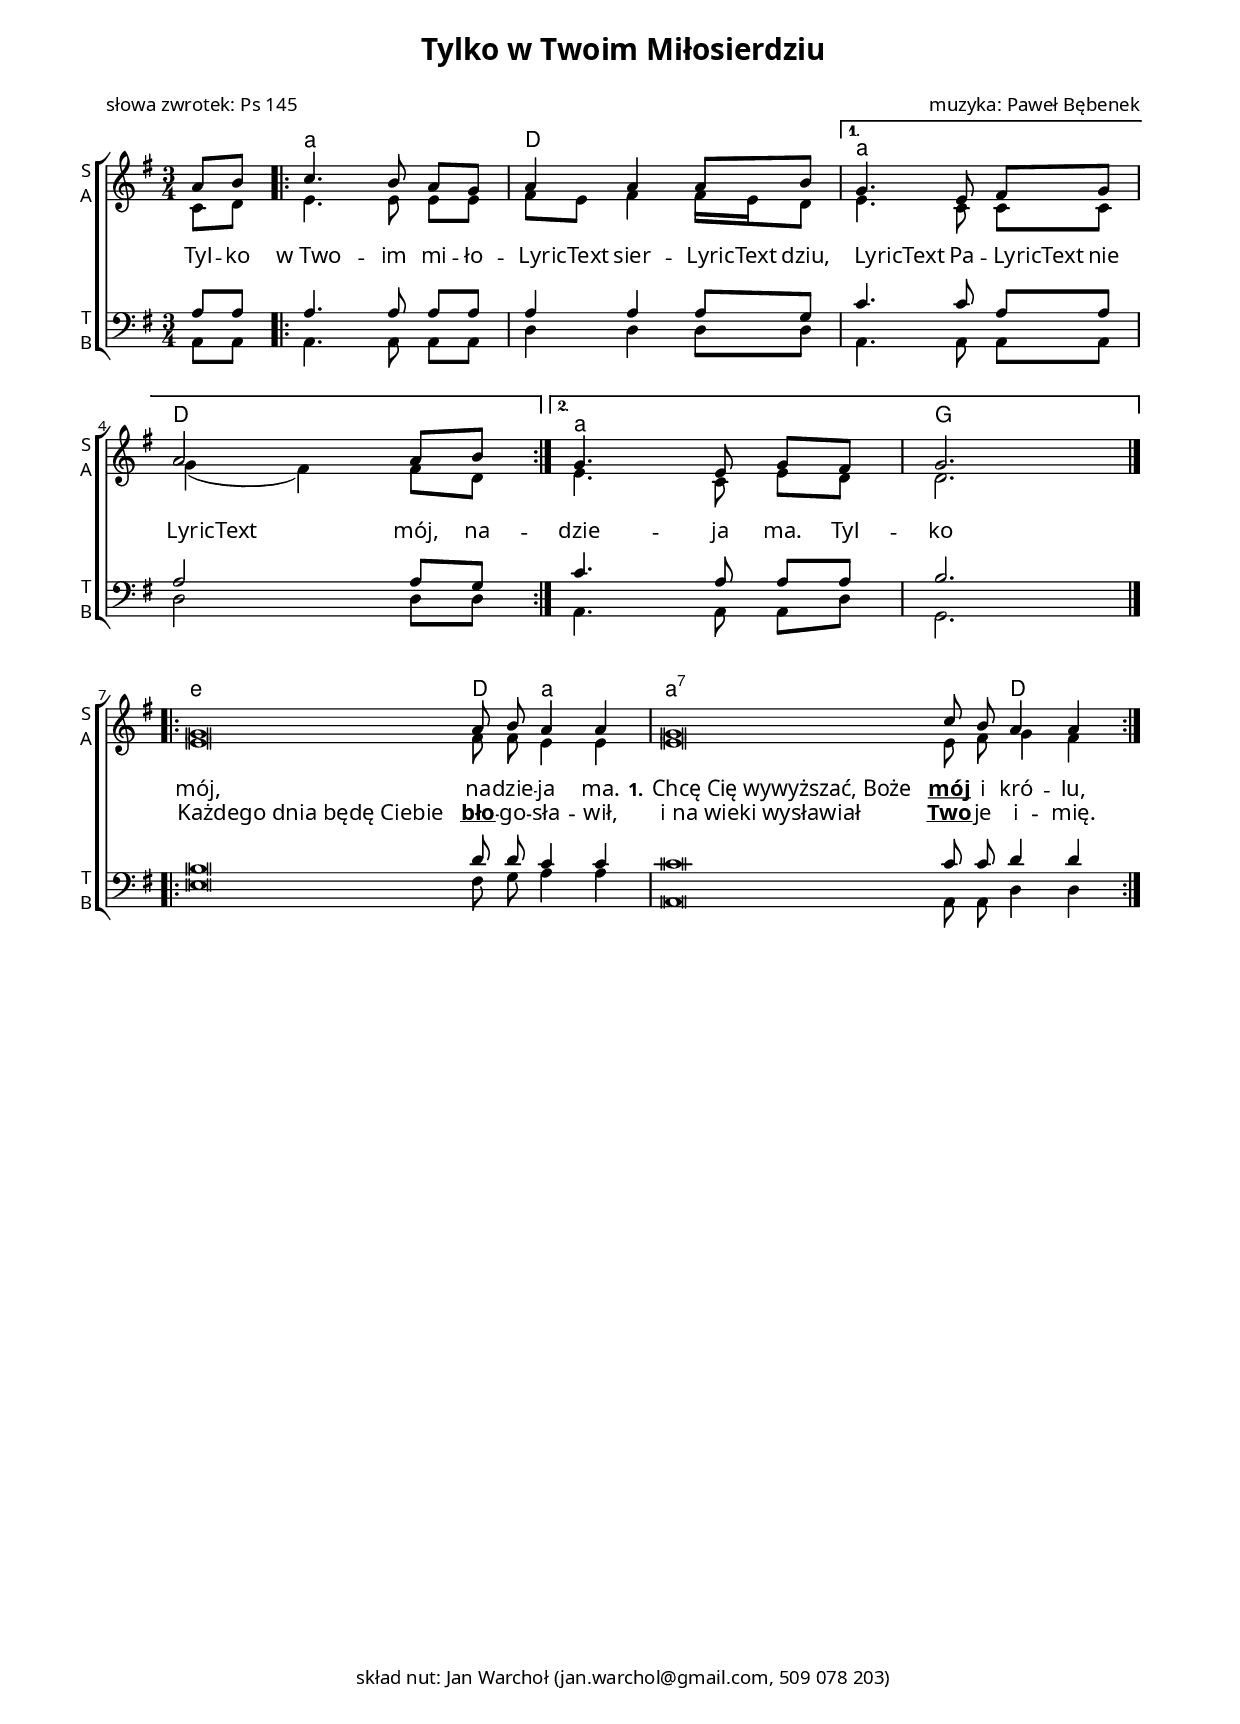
\version "2.17.16"
#(set-global-staff-size 16.3)

\header	{
  title = \markup \column { "Tylko w Twoim Miłosierdziu" " " }
  poet = "słowa zwrotek: Ps 145"
  composer = "muzyka: Paweł Bębenek"
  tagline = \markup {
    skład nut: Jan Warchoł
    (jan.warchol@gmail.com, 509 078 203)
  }
}

\defineBarLine "finrep" #'("|." ".|:" "")

\paper {
  #(define fonts
     (make-pango-font-tree "Minion Pro"
       "Nimbus Sans"
       "Luxi Mono"
       (/ staff-height pt 20)))
  top-margin = 10 \mm
  left-margin = 18 \mm
  right-margin = 17 \mm
  markup-system-spacing #'basic-distance = #15
  system-system-spacing #'basic-distance = #15
}
%--------------------------------MELODY--------------------------------
sopranomelody = \relative f' {
  \key g \major
  \time 3/4
  \partial 4
  a8 b
  \repeat volta 2 {
    c4. b8 a g
    a4 a a8 b
  }
  \alternative {
    {
      g4. e8 fis g
      a2 a8 b
    }
    {
      g4. e8 g fis
      g2.
    }
  }
  \bar "finrep"
  \break
  \repeat volta 2 {
    \cadenzaOn
    g\breve a8 b a4 a
    \bar "|"
    g\breve c8 b a4 a
    \cadenzaOff
  }
}
altomelody = \relative f' {
  \key g \major
  \time 3/4
  \partial 4
  c8 d
  \repeat volta 2 {
    e4. e8 e e
    fis8 e fis4 fis16 e d8
  }
  \alternative {
    {
      e4. c8 c c
      g'4( fis) fis8 d
    }
    {
      e4. c8 e d
      d2.
    }
  }
  \bar "finrep"
  \break
  \repeat volta 2 {
    \cadenzaOn
    e\breve fis8 fis e4 e
    \bar "|"
    e\breve e8 fis g4 fis
    \cadenzaOff
  }
}
tenormelody = \relative f {
  \key g \major
  \time 3/4
  \partial 4
  a8 a
  \repeat volta 2 {
    a4. a8 a a
    a4 a a8 g
  }
  \alternative {
    {
      c4. c8 a a
      a2 a8 g
    }
    {
      c4. a8 a a
      b2.
    }
  }
  \bar "finrep"
  \break
  \repeat volta 2 {
    \cadenzaOn
    b\breve d8 d c4 c
    \bar "|"
    c\breve c8 c d4 d
    \cadenzaOff
  }
}
bassmelody = \relative f {
  \key g \major
  \time 3/4
  \partial 4
  a,8 a
  \repeat volta 2 {
    a4. a8 a a
    d4 d d8 d
  }
  \alternative {
    {
      a4. a8 a a
      d2 d8 d
    }
    {
      a4. a8 a d
      g,2.
    }
  }
  \bar "finrep"
  \break
  \repeat volta 2 {
    \cadenzaOn
    e'\breve fis8 g a4 a
    \bar "|"
    a,\breve a8 a d4 d
    \cadenzaOff
  }
}
akordy = \chordmode {
  \set chordNameLowercaseMinor = ##t
  s4
  a2.:m d
  \once \override ChordName #'Y-offset = #-1
  a:m d
  \once \override ChordName #'Y-offset = #-1
  a:m g
  \cadenzaOn
  e\breve:m d4 a2:m
  a\breve:m7 s4 d2
  \cadenzaOff
}
%--------------------------------LYRICS--------------------------------
bolden = {
  \once \override LyricText #'font-name = #"Minion Pro Bold"
}

text = \lyricmode {
  Tyl -- ko w_Two -- im mi -- ło -- \tweak #'X-offset #-0.8 LyricText sier --
  \tweak #'X-offset #-1 LyricText dziu,
  \tweak #'X-offset #-0.3 LyricText Pa --
  \tweak #'X-offset #-0.4 LyricText nie
  \tweak #'X-offset #-0.8 LyricText mój,
  na -- dzie -- ja ma. Tyl -- ko
  mój, na -- dzie -- ja ma.
  \set stanza = "1."
  \once \override LyricSpace #'minimum-distance = #2
  \tweak #'X-offset #-1.5 \markup \scale #'(0.97 . 1) "Chcę Cię wywyższać, Boże"
  \bolden \markup \underline mój i kró -- lu,
  \once \override LyricSpace #'minimum-distance = #2
  \tweak #'X-offset #-0.5 \markup \scale #'(0.95 . 1) "i błogosławić imię Twe na zawsze"
  \bolden \markup \underline i na wie -- ki.
}
secondverse = \lyricmode {
  \repeat unfold 22 \skip4
  \once \override LyricSpace #'minimum-distance = #2
  \tweak #'X-offset #-1.5 "Każdego dnia będę Ciebie"
  \bolden \markup \underline bło -- go -- sła -- wił,
  \tweak #'X-offset #-0.5 "i na wieki wysławiał"
  \bolden \markup \underline Two -- je i -- mię.
}
%--------------------------------ALL-FILE VARIABLE--------------------------------

\score {
  \new ChoirStaff <<
    \new ChordNames { \germanChords \akordy }
    \new Staff = women \with {
      instrumentName = \markup \center-column { S A }
      shortInstrumentName = \markup \center-column { S A }
    } <<
      \clef treble
      \new Voice = soprano {
        \voiceOne
        \sopranomelody
      }
      \new Voice = alto {
        \voiceTwo
        \altomelody
      }
    >>
    \new Lyrics = sopranolyrics \with {
      \override VerticalAxisGroup #'staff-affinity = #CENTER
      \override VerticalAxisGroup #'nonstaff-relatedstaff-spacing #'padding = #1.7
    }
    \lyricsto soprano \text
    \new Lyrics = sopranolyrics \with {
    }
    \lyricsto soprano \secondverse

    \new Staff = men \with {
      instrumentName = \markup \center-column { T B }
      shortInstrumentName = \markup \center-column { T B }
    } <<
      \clef bass
      \new Voice = tenor {
        \voiceOne
        \tenormelody
      }
      \new Voice = bass {
        \voiceTwo
        \bassmelody
      }
    >>
  >>
  \layout {
    \override NoteHead #'style = #'altdefault
    indent = 0
    \override LyricText #'font-name = #"Minion Pro Medium"
    \override LyricText #'font-size = #1.5
    \set Timing.beamHalfMeasure = ##f
  }
}
